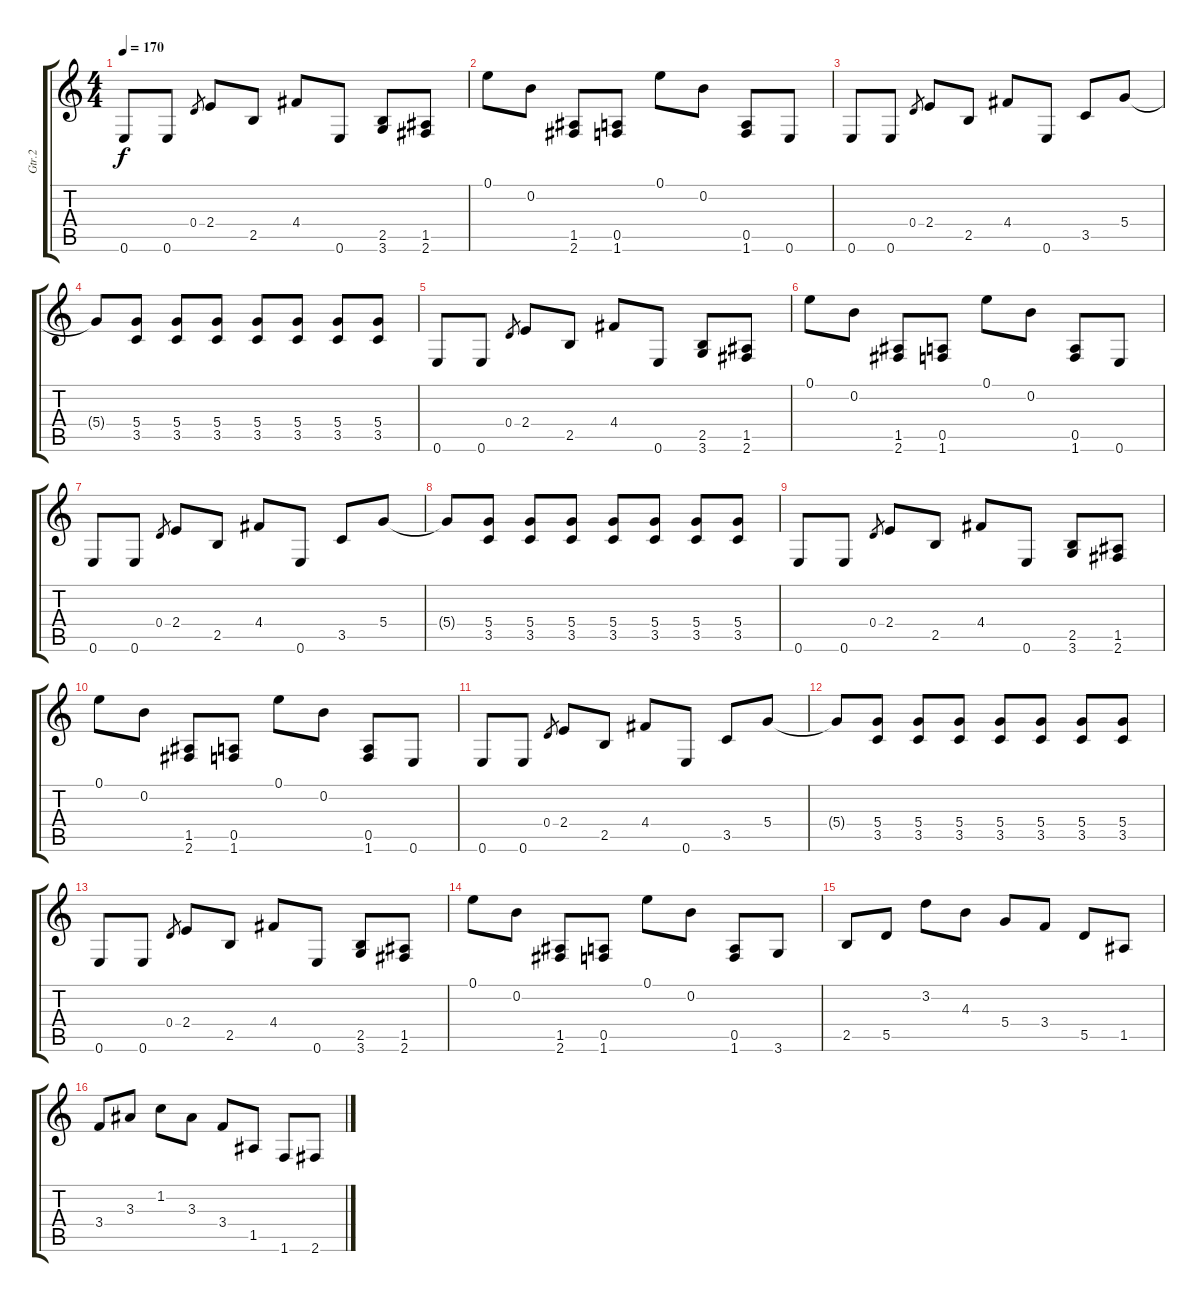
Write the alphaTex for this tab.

\track ("Gtr.2" "Gtr.2") {instrument distortionguitar}
\staff {score tabs}
\tuning (E4 B3 G3 D3 A2 E2) {hide}
\ts (4 4)
\tempo 170
\clef g2
\ks c
0.6.8{dy f} 0.6.8 0.4.8{gr} 2.4.8 2.5.8 4.4.8 0.6.8 (2.5 3.6).8 (1.5 2.6).8 |
0.1.8 0.2.8 (1.5 2.6).8 (0.5 1.6).8 0.1.8 0.2.8 (0.5 1.6).8 0.6.8 |
0.6.8 0.6.8 0.4.8{gr} 2.4.8 2.5.8 4.4.8 0.6.8 3.5.8 5.4.8 |
5.4{t}.8 (5.4 3.5).8 (5.4 3.5).8 (5.4 3.5).8 (5.4 3.5).8 (5.4 3.5).8 (5.4 3.5).8 (5.4 3.5).8 |
0.6.8 0.6.8 0.4.8{gr} 2.4.8 2.5.8 4.4.8 0.6.8 (2.5 3.6).8 (1.5 2.6).8 |
0.1.8 0.2.8 (1.5 2.6).8 (0.5 1.6).8 0.1.8 0.2.8 (0.5 1.6).8 0.6.8 |
0.6.8 0.6.8 0.4.8{gr} 2.4.8 2.5.8 4.4.8 0.6.8 3.5.8 5.4.8 |
5.4{t}.8 (5.4 3.5).8 (5.4 3.5).8 (5.4 3.5).8 (5.4 3.5).8 (5.4 3.5).8 (5.4 3.5).8 (5.4 3.5).8 |
0.6.8 0.6.8 0.4.8{gr} 2.4.8 2.5.8 4.4.8 0.6.8 (2.5 3.6).8 (1.5 2.6).8 |
0.1.8 0.2.8 (1.5 2.6).8 (0.5 1.6).8 0.1.8 0.2.8 (0.5 1.6).8 0.6.8 |
0.6.8 0.6.8 0.4.8{gr} 2.4.8 2.5.8 4.4.8 0.6.8 3.5.8 5.4.8 |
5.4{t}.8 (5.4 3.5).8 (5.4 3.5).8 (5.4 3.5).8 (5.4 3.5).8 (5.4 3.5).8 (5.4 3.5).8 (5.4 3.5).8 |
0.6.8 0.6.8 0.4.8{gr} 2.4.8 2.5.8 4.4.8 0.6.8 (2.5 3.6).8 (1.5 2.6).8 |
0.1.8 0.2.8 (1.5 2.6).8 (0.5 1.6).8 0.1.8 0.2.8 (0.5 1.6).8 3.6.8 |
2.5.8 5.5.8 3.2.8 4.3.8 5.4.8 3.4.8 5.5.8 1.5.8 |
3.4.8 3.3.8 1.2.8 3.3.8 3.4.8 1.5.8 1.6.8 2.6.8
